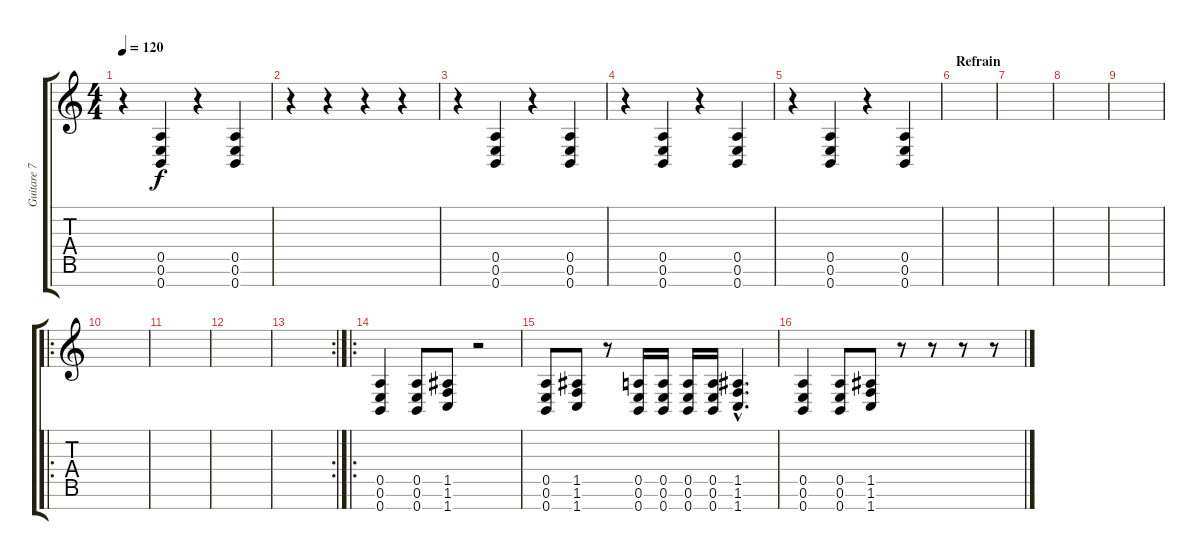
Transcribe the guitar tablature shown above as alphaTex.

\track ("Guitare 7 cordes B2" "Guitare 7 ") {instrument distortionguitar}
\staff {score tabs}
\tuning (E4 B3 G3 D3 A2 E2 B1) {hide}
\ts (4 4)
\tempo 120
\clef g2
\ks c
r.4{dy f} (0.5 0.6 0.7).4 r.4 (0.5 0.6 0.7).4 |
r.4 r.4 r.4 r.4 |
r.4 (0.5 0.6 0.7).4 r.4 (0.5 0.6 0.7).4 |
r.4 (0.5 0.6 0.7).4 r.4 (0.5 0.6 0.7).4 |
r.4 (0.5 0.6 0.7).4 r.4 (0.5 0.6 0.7).4 |
\section ("" "Refrain")
|
|
|
|
\ro
|
|
|
\rc 2
|
\ro
(0.5 0.6 0.7).4 (0.5 0.6 0.7).8 (1.5 1.6 1.7).8 r.2 |
(0.5 0.6 0.7).8 (1.5 1.6 1.7).8 r.8 (0.5 0.6 0.7).16 (0.5 0.6 0.7).16 (0.5 0.6 0.7).16 (0.5 0.6 0.7).16 (1.5{hac} 1.6{hac} 1.7{hac}).4{d} |
(0.5 0.6 0.7).4 (0.5 0.6 0.7).8 (1.5 1.6 1.7).8 r.8 r.8 r.8 r.8
